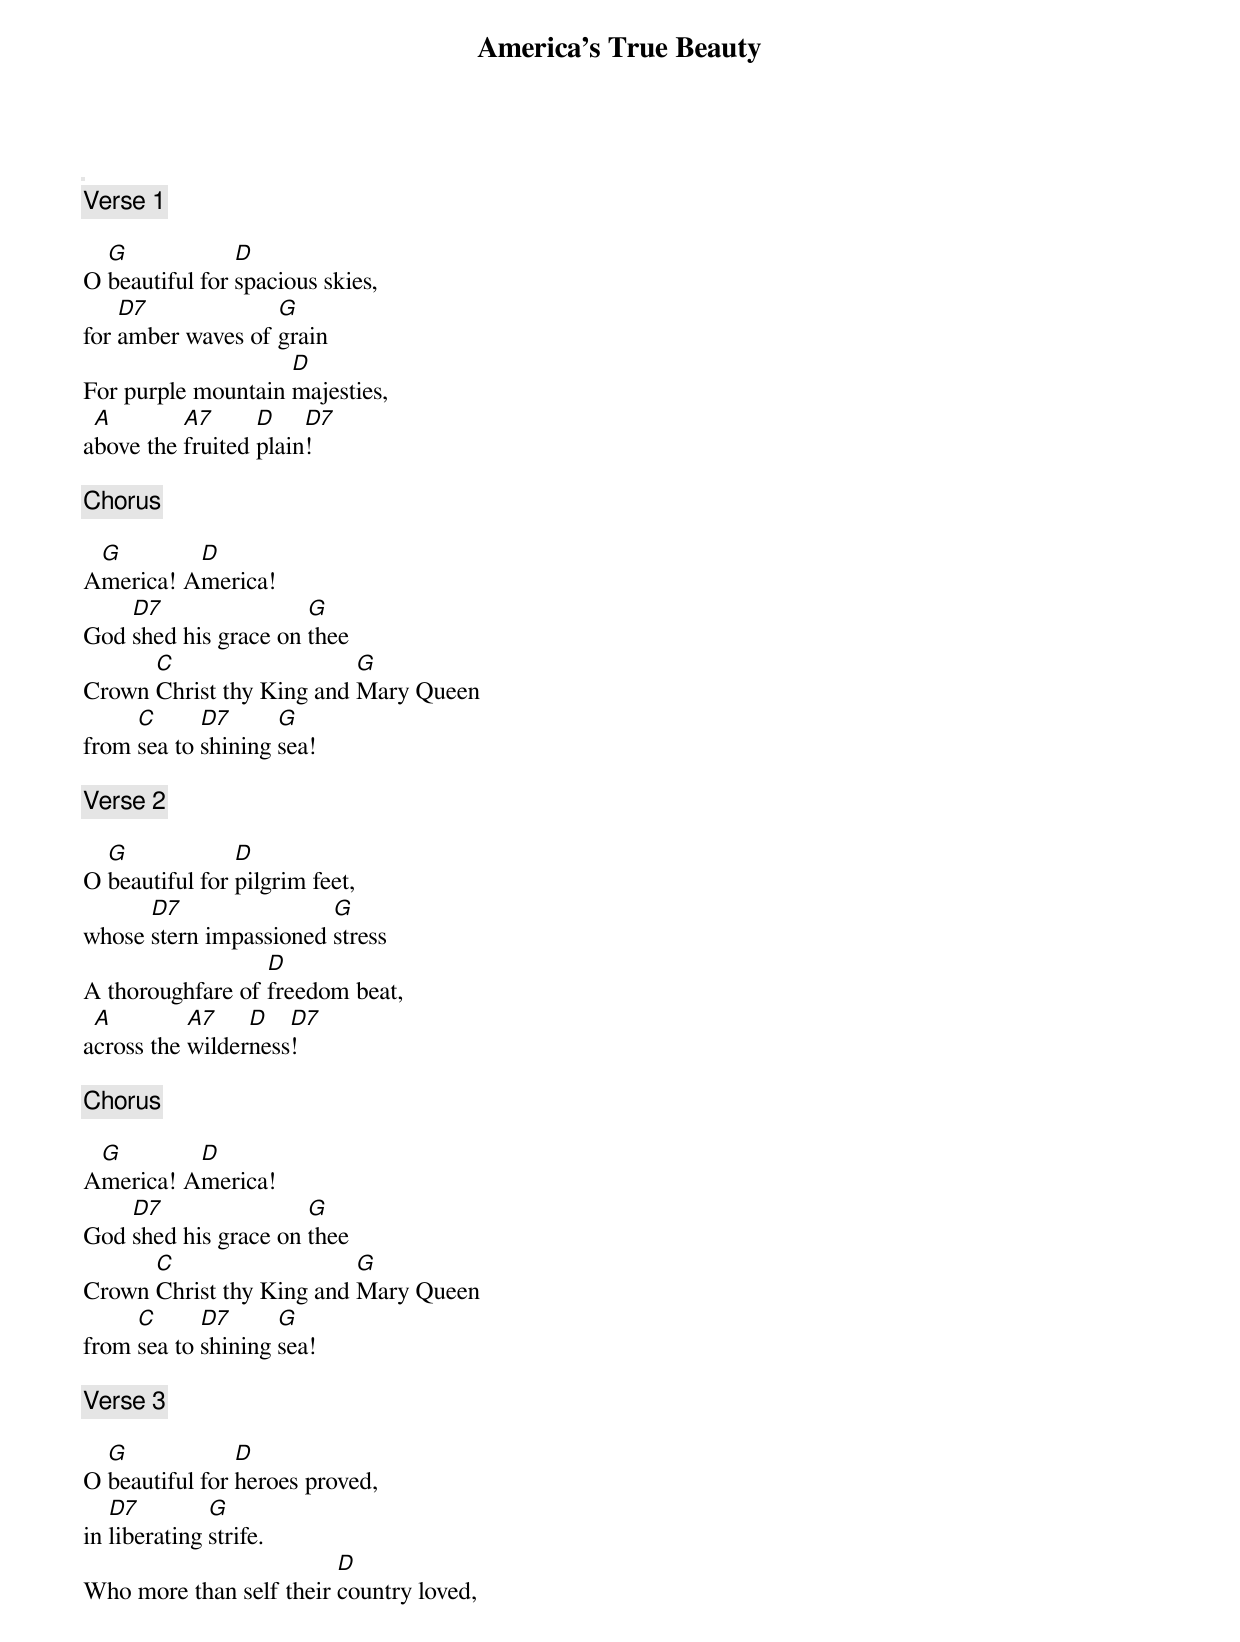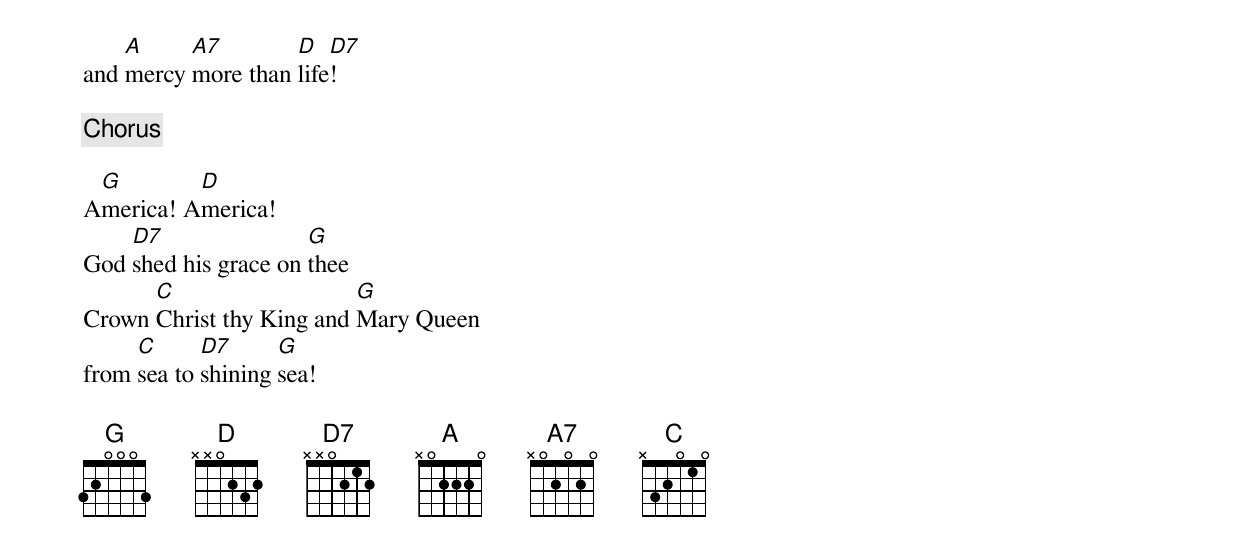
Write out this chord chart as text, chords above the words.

America's True Beauty

<pre>
[Verse 1]

  G             D
O beautiful for spacious skies,
    D7             G
for amber waves of grain
                    D
For purple mountain majesties,
 A        A7      D    D7
above the fruited plain!

[Chorus]

 G        D
America! America!
    D7                G
God shed his grace on thee
      C                   G
Crown Christ thy King and Mary Queen
     C      D7      G
from sea to shining sea!

[Verse 2]

  G             D
O beautiful for pilgrim feet,
      D7                G
whose stern impassioned stress
                  D
A thoroughfare of freedom beat,
 A         A7    D   D7
across the wilderness!

[Chorus]

 G        D
America! America!
    D7                G
God shed his grace on thee
      C                   G
Crown Christ thy King and Mary Queen
     C      D7      G
from sea to shining sea!

[Verse 3]

  G             D
O beautiful for heroes proved,
   D7         G
in liberating strife.
                         D
Who more than self their country loved,
    A     A7        D   D7
and mercy more than life!

[Chorus]

 G        D
America! America!
    D7                G
God shed his grace on thee
      C                   G
Crown Christ thy King and Mary Queen
     C      D7      G
from sea to shining sea!
</pre>
